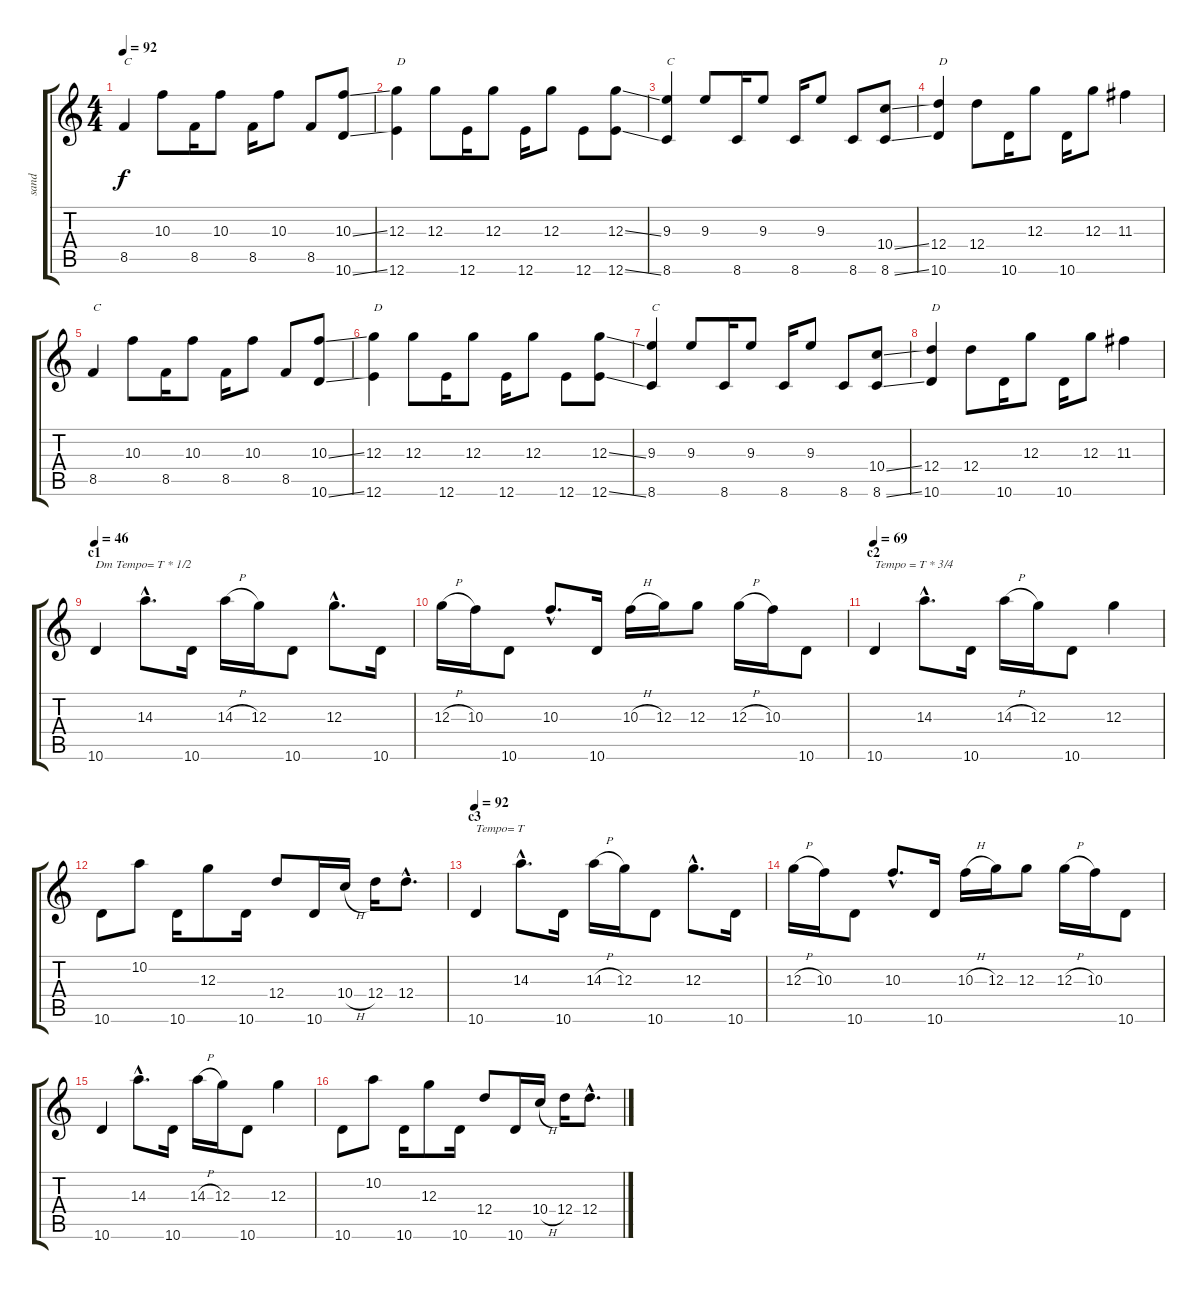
\track ("sand" "sand") {instrument acousticguitarnylon}
\staff {score tabs}
\tuning (E4 B3 G3 D3 A2 E2) {hide}
\ts (4 4)
\tempo 92
\clef g2
\ks c
8.5.4{txt "C" dy f volume 16} 10.3.8 8.5.16 10.3.8 8.5.16 10.3.8 8.5.8 (10.3{ss} 10.6{ss}).8 |
(12.3 12.6).4{txt "D"} 12.3.8 12.6.16 12.3.8 12.6.16 12.3.8 12.6.8 (12.3{ss} 12.6{ss}).8 |
(9.3 8.6).4{txt "C"} 9.3.8 8.6.16 9.3.8 8.6.16 9.3.8 8.6.8 (10.4{ss} 8.6{ss}).8 |
(12.4 10.6).4{txt "D"} 12.4.8 10.6.16 12.3.8 10.6.16 12.3.8 11.3.4 |
8.5.4{txt "C"} 10.3.8 8.5.16 10.3.8 8.5.16 10.3.8 8.5.8 (10.3{ss} 10.6{ss}).8 |
(12.3 12.6).4{txt "D"} 12.3.8 12.6.16 12.3.8 12.6.16 12.3.8 12.6.8 (12.3{ss} 12.6{ss}).8 |
(9.3 8.6).4{txt "C"} 9.3.8 8.6.16 9.3.8 8.6.16 9.3.8 8.6.8 (10.4{ss} 8.6{ss}).8 |
(12.4 10.6).4{txt "D"} 12.4.8 10.6.16 12.3.8 10.6.16 12.3.8 11.3.4 |
\section ("" "c1")
\tempo 46
10.6.4{txt "Dm Tempo= T * 1/2" volume 13} 14.3{hac}.8{d} 10.6.16 14.3{h}.16 12.3.16 10.6.8 12.3{hac}.8{d} 10.6.16 |
12.3{h}.16 10.3.16 10.6.8 10.3{hac}.8{d} 10.6.16 10.3{h}.16 12.3.16 12.3.8 12.3{h}.16 10.3.16 10.6.8 |
\section ("" "c2")
\tempo 69
10.6.4{txt "Tempo = T * 3/4"} 14.3{hac}.8{d} 10.6.16 14.3{h}.16 12.3.16 10.6.8 12.3.4 |
10.6.8 10.2.8 10.6.16 12.3.8 10.6.16 12.4.8 10.6.16 10.4{h}.16 12.4.16 12.4{hac}.8{d} |
\section ("" "c3")
\tempo 92
10.6.4{txt "Tempo= T"} 14.3{hac}.8{d} 10.6.16 14.3{h}.16 12.3.16 10.6.8 12.3{hac}.8{d} 10.6.16 |
12.3{h}.16 10.3.16 10.6.8 10.3{hac}.8{d} 10.6.16 10.3{h}.16 12.3.16 12.3.8 12.3{h}.16 10.3.16 10.6.8 |
10.6.4 14.3{hac}.8{d} 10.6.16 14.3{h}.16 12.3.16 10.6.8 12.3.4 |
10.6.8 10.2.8 10.6.16 12.3.8 10.6.16 12.4.8 10.6.16 10.4{h}.16 12.4.16 12.4{hac}.8{d}
